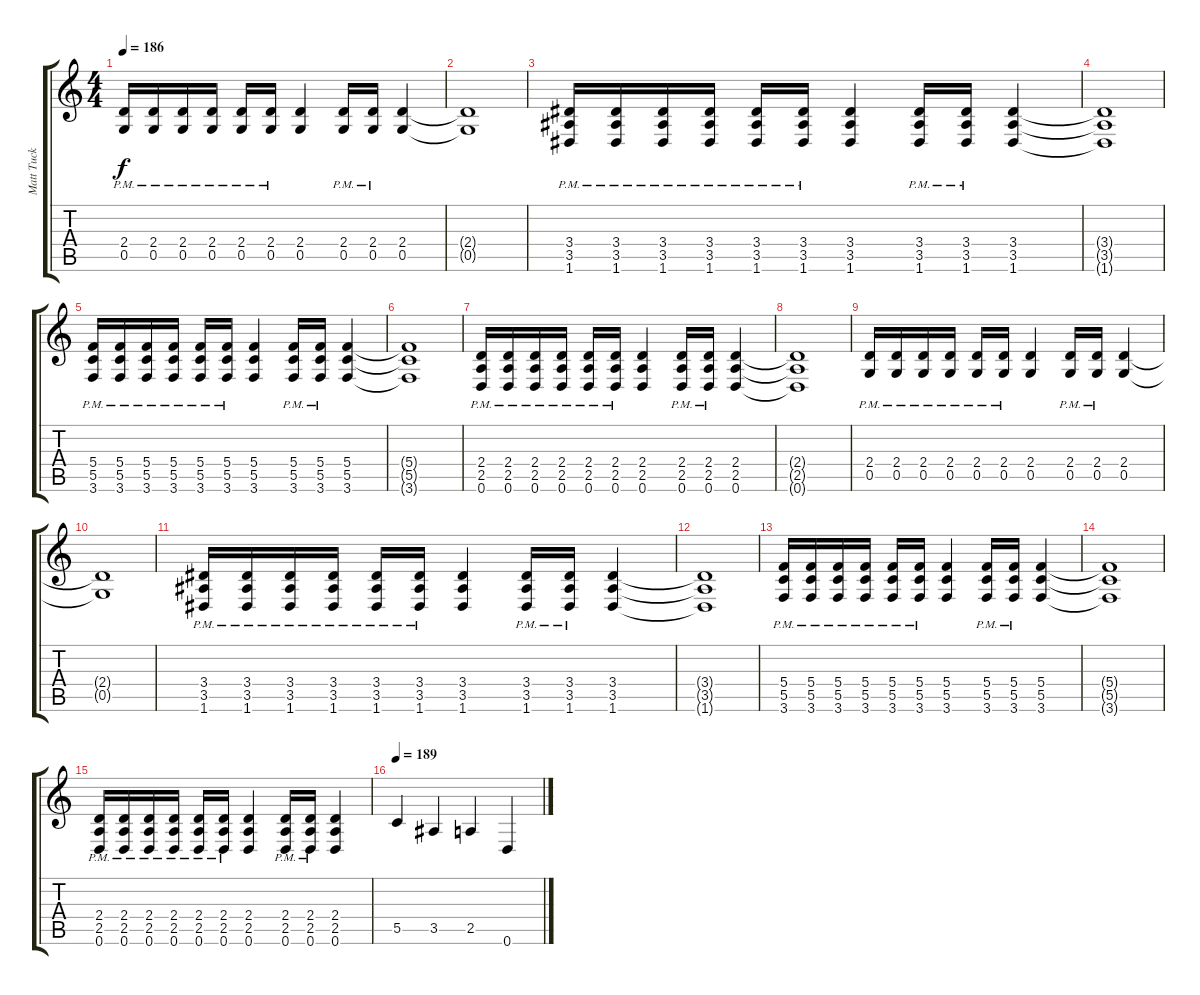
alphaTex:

\track ("Matt Tuck" "Matt Tuck") {instrument distortionguitar}
\staff {score tabs}
\tuning (D4 A3 F3 C3 G2 D2) {hide}
\ts (4 4)
\tempo 186
\clef g2
\ks c
(2.4{pm} 0.5{pm}).16{dy f} (2.4{pm} 0.5{pm}).16 (2.4{pm} 0.5{pm}).16 (2.4{pm} 0.5{pm}).16 (2.4{pm} 0.5{pm}).16 (2.4{pm} 0.5{pm}).16 (2.4 0.5).4 (2.4{pm} 0.5{pm}).16 (2.4{pm} 0.5{pm}).16 (2.4 0.5).4 |
(2.4{t} 0.5{t}).1 |
(3.4{pm} 3.5{pm} 1.6{pm}).16 (3.4{pm} 3.5{pm} 1.6{pm}).16 (3.4{pm} 3.5{pm} 1.6{pm}).16 (3.4{pm} 3.5{pm} 1.6{pm}).16 (3.4{pm} 3.5{pm} 1.6{pm}).16 (3.4{pm} 3.5{pm} 1.6{pm}).16 (3.4 3.5 1.6).4 (3.4{pm} 3.5{pm} 1.6{pm}).16 (3.4{pm} 3.5{pm} 1.6{pm}).16 (3.4 3.5 1.6).4 |
(3.4{t} 3.5{t} 1.6{t}).1 |
(5.4{pm} 5.5{pm} 3.6{pm}).16 (5.4{pm} 5.5{pm} 3.6{pm}).16 (5.4{pm} 5.5{pm} 3.6{pm}).16 (5.4{pm} 5.5{pm} 3.6{pm}).16 (5.4{pm} 5.5{pm} 3.6{pm}).16 (5.4{pm} 5.5{pm} 3.6{pm}).16 (5.4 5.5 3.6).4 (5.4{pm} 5.5{pm} 3.6{pm}).16 (5.4{pm} 5.5{pm} 3.6{pm}).16 (5.4 5.5 3.6).4 |
(5.4{t} 5.5{t} 3.6{t}).1 |
(2.4{pm} 2.5{pm} 0.6{pm}).16 (2.4{pm} 2.5{pm} 0.6{pm}).16 (2.4{pm} 2.5{pm} 0.6{pm}).16 (2.4{pm} 2.5{pm} 0.6{pm}).16 (2.4{pm} 2.5{pm} 0.6{pm}).16 (2.4{pm} 2.5{pm} 0.6{pm}).16 (2.4 2.5 0.6).4 (2.4{pm} 2.5{pm} 0.6{pm}).16 (2.4{pm} 2.5{pm} 0.6{pm}).16 (2.4 2.5 0.6).4 |
(2.4{t} 2.5{t} 0.6{t}).1 |
(2.4{pm} 0.5{pm}).16 (2.4{pm} 0.5{pm}).16 (2.4{pm} 0.5{pm}).16 (2.4{pm} 0.5{pm}).16 (2.4{pm} 0.5{pm}).16 (2.4{pm} 0.5{pm}).16 (2.4 0.5).4 (2.4{pm} 0.5{pm}).16 (2.4{pm} 0.5{pm}).16 (2.4 0.5).4 |
(2.4{t} 0.5{t}).1 |
(3.4{pm} 3.5{pm} 1.6{pm}).16 (3.4{pm} 3.5{pm} 1.6{pm}).16 (3.4{pm} 3.5{pm} 1.6{pm}).16 (3.4{pm} 3.5{pm} 1.6{pm}).16 (3.4{pm} 3.5{pm} 1.6{pm}).16 (3.4{pm} 3.5{pm} 1.6{pm}).16 (3.4 3.5 1.6).4 (3.4{pm} 3.5{pm} 1.6{pm}).16 (3.4{pm} 3.5{pm} 1.6{pm}).16 (3.4 3.5 1.6).4 |
(3.4{t} 3.5{t} 1.6{t}).1 |
(5.4{pm} 5.5{pm} 3.6{pm}).16 (5.4{pm} 5.5{pm} 3.6{pm}).16 (5.4{pm} 5.5{pm} 3.6{pm}).16 (5.4{pm} 5.5{pm} 3.6{pm}).16 (5.4{pm} 5.5{pm} 3.6{pm}).16 (5.4{pm} 5.5{pm} 3.6{pm}).16 (5.4 5.5 3.6).4 (5.4{pm} 5.5{pm} 3.6{pm}).16 (5.4{pm} 5.5{pm} 3.6{pm}).16 (5.4 5.5 3.6).4 |
(5.4{t} 5.5{t} 3.6{t}).1 |
(2.4{pm} 2.5{pm} 0.6{pm}).16 (2.4{pm} 2.5{pm} 0.6{pm}).16 (2.4{pm} 2.5{pm} 0.6{pm}).16 (2.4{pm} 2.5{pm} 0.6{pm}).16 (2.4{pm} 2.5{pm} 0.6{pm}).16 (2.4{pm} 2.5{pm} 0.6{pm}).16 (2.4 2.5 0.6).4 (2.4{pm} 2.5{pm} 0.6{pm}).16 (2.4{pm} 2.5{pm} 0.6{pm}).16 (2.4 2.5 0.6).4 |
\tempo 189
5.5.4 3.5.4 2.5.4 0.6.4
